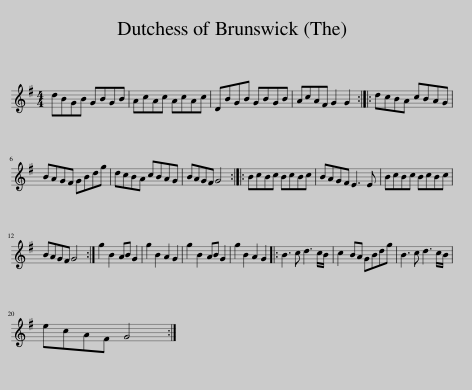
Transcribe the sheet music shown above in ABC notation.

X:1
L:1/8
M:4/4
I:linebreak $
K:G
V:1 treble
V:1
 dBGB GBGB | AcAc AcAc | DBGB GBGB | AcAF G2 G2 :: dcBA cBAG |$ %5
 BAGF GBdg | dcBA cBAG | BAGF G4 :: BcBc BcBc | BAGF E3 E | %10
 BcBc BcBc |$ BAGF G4 :| g2 B2 AB G2 | g2 B2 A2 G2 | g2 B2 AB G2 | %15
 g2 B2 A2 G2 |: B3 c d3 c/B/ | c2 BA GBdg | B3 c d3 c/B/ |$ ecAF G4 :| %20
